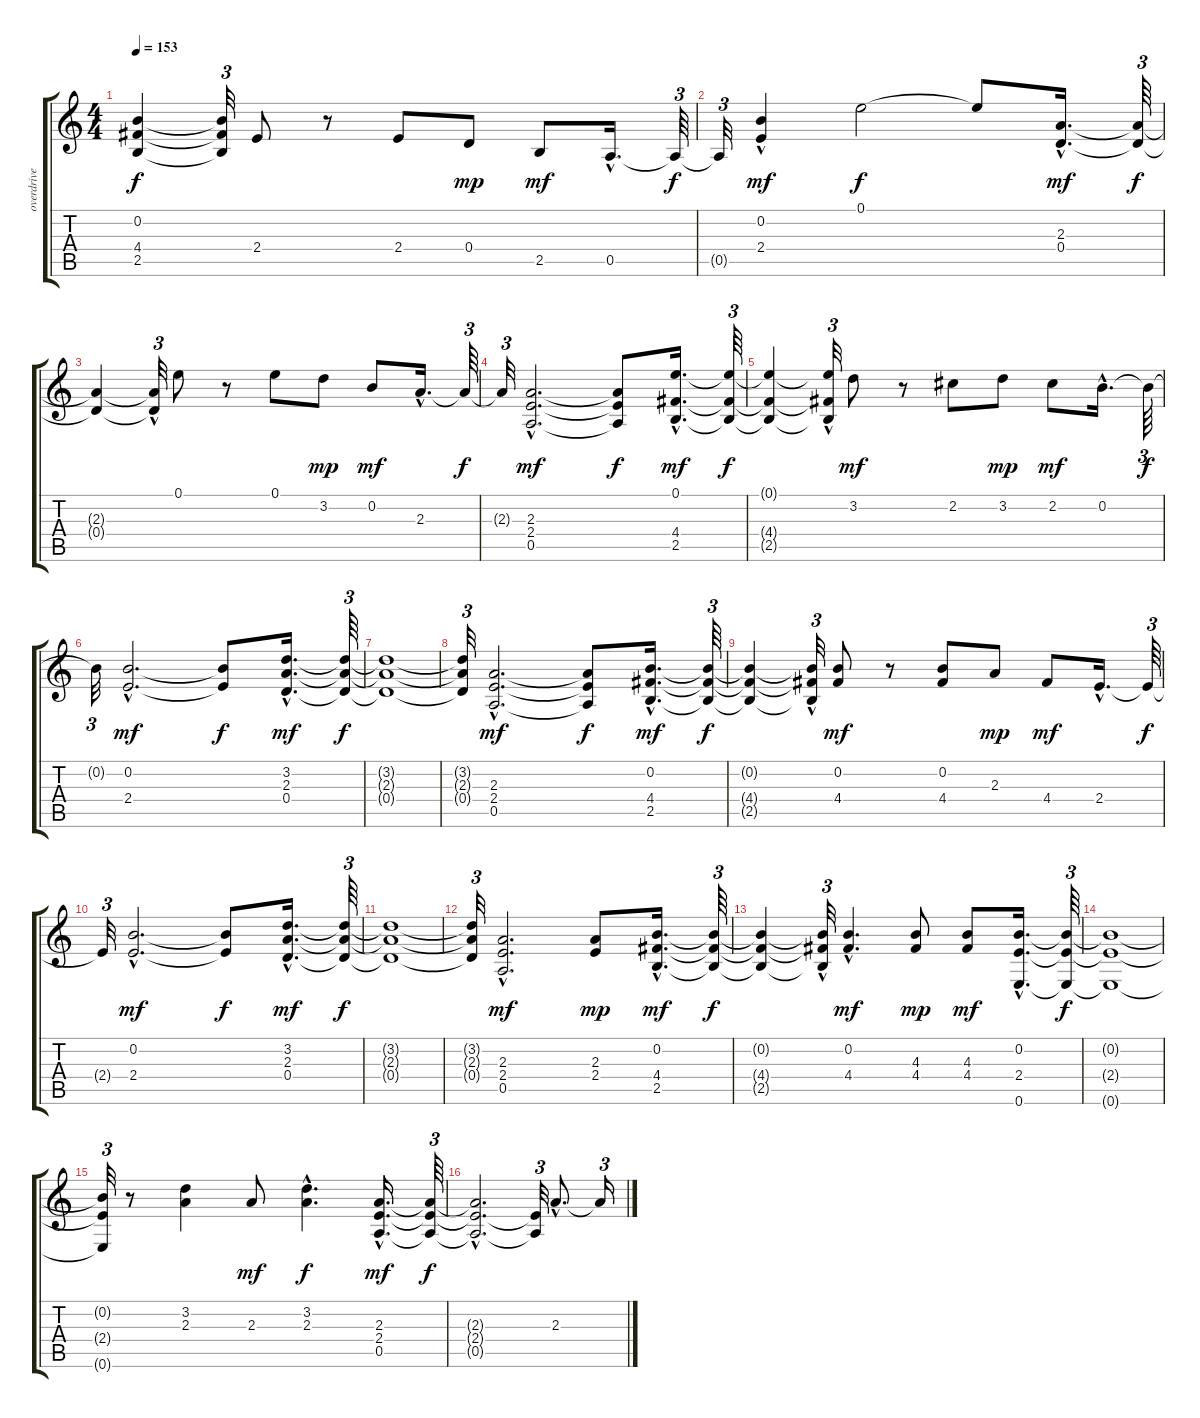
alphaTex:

\track ("overdrive" "overdrive") {instrument overdrivenguitar}
\staff {score tabs}
\tuning (E4 B3 G3 D3 A2 E2) {hide}
\ts (4 4)
\tempo 153
\clef g2
\ks c
(0.2{t} 4.4{t} 2.5{t}).4{dy f} (0.2{t} 4.4{t} 2.5{t}).32{tu (3 2)} 2.4.8 r.8 2.4.8 0.4.8{dy mp} 2.5.8{dy mf} 0.5{hac}.16{d} 0.5{t}.64{tu (3 2) dy f} |
0.5{t}.32{tu (3 2)} (0.2{hac} 2.4{hac}).4{dy mf} 0.1.2{dy f} 0.1{t}.8 (2.3{hac} 0.4{hac}).16{d dy mf} (2.3{t} 0.4{t}).64{tu (3 2) dy f} |
(2.3{t} 0.4{t}).4 (2.3{hac t} 0.4{t}).32{tu (3 2)} 0.1.8 r.8 0.1.8 3.2.8{dy mp} 0.2.8{dy mf} 2.3{hac}.16{d} 2.3{t}.64{tu (3 2) dy f} |
2.3{t}.32{tu (3 2)} (2.3{hac} 2.4{hac} 0.5{hac}).2{d dy mf} (2.3{t} 2.4{t} 0.5{t}).8{dy f} (0.1{hac} 4.4{hac} 2.5{hac}).16{d dy mf} (0.1{t} 4.4{t} 2.5{t}).64{tu (3 2) dy f} |
(0.1{t} 4.4{t} 2.5{t}).4 (0.1{t} 4.4{t} 2.5{hac t}).32{tu (3 2)} 3.2.8{dy mf} r.8 2.2.8 3.2.8{dy mp} 2.2.8{dy mf} 0.2{hac}.16{d} 0.2{t}.64{tu (3 2) dy f} |
0.2{t}.32{tu (3 2)} (0.2{hac} 2.4{hac}).2{d dy mf} (0.2{t} 2.4{t}).8{dy f} (3.2{hac} 2.3{hac} 0.4{hac}).16{d dy mf} (3.2{t} 2.3{t} 0.4{t}).64{tu (3 2) dy f} |
(3.2{t} 2.3{t} 0.4{t}).1 |
(3.2{t} 2.3{t} 0.4{t}).32{tu (3 2)} (2.3{hac} 2.4{hac} 0.5{hac}).2{d dy mf} (2.3{t} 2.4{t} 0.5{t}).8{dy f} (0.2{hac} 4.4{hac} 2.5{hac}).16{d dy mf} (0.2{t} 4.4{t} 2.5{t}).64{tu (3 2) dy f} |
(0.2{t} 4.4{t} 2.5{t}).4 (0.2{t} 4.4{t} 2.5{hac t}).32{tu (3 2)} (0.2 4.4).8{dy mf} r.8 (0.2 4.4).8 2.3.8{dy mp} 4.4.8{dy mf} 2.4{hac}.16{d} 2.4{t}.64{tu (3 2) dy f} |
2.4{t}.32{tu (3 2)} (0.2{hac} 2.4{hac}).2{d dy mf} (0.2{t} 2.4{t}).8{dy f} (3.2{hac} 2.3{hac} 0.4{hac}).16{d dy mf} (3.2{t} 2.3{t} 0.4{t}).64{tu (3 2) dy f} |
(3.2{t} 2.3{t} 0.4{t}).1 |
(3.2{t} 2.3{t} 0.4{t}).32{tu (3 2)} (2.3{hac} 2.4{hac} 0.5{hac}).2{d dy mf} (2.3 2.4).8{dy mp} (0.2{hac} 4.4{hac} 2.5{hac}).16{d dy mf} (0.2{t} 4.4{t} 2.5{t}).64{tu (3 2) dy f} |
(0.2{t} 4.4{t} 2.5{t}).4 (0.2{t} 4.4{t} 2.5{hac t}).32{tu (3 2)} (0.2{hac} 4.4{hac}).4{d dy mf} (4.3 4.4).8{dy mp} (4.3 4.4).8{dy mf} (0.2{hac} 2.4{hac} 0.6{hac}).16{d} (0.2{t} 2.4{t} 0.6{t}).64{tu (3 2) dy f} |
(0.2{t} 2.4{t} 0.6{t}).1 |
(0.2{t} 2.4{t} 0.6{t}).32{tu (3 2)} r.8 (3.2 2.3).4 2.3.8{dy mf} (3.2{hac} 2.3{hac}).4{d dy f} (2.3{hac} 2.4{hac} 0.5{hac}).16{d dy mf} (2.3{t} 2.4{t} 0.5{t}).64{tu (3 2) dy f} |
(2.3{t} 2.4{hac t} 0.5{hac t}).2{d} (2.4{t} 0.5{t}).32{tu (3 2)} 2.3{hac}.8{d} 2.3{t}.16{tu (3 2)}
